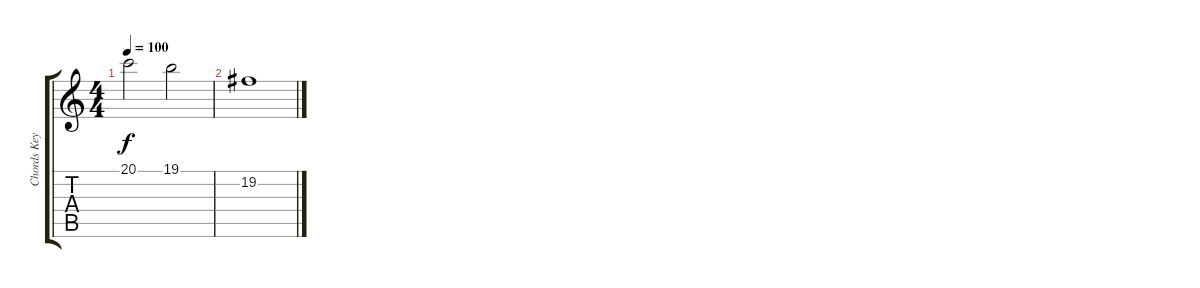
\track ("Chords Keyboard" "Chords Key") {instrument stringensemble1}
\staff {score tabs}
\tuning (E4 B3 G3 D3 A2 E2) {hide}
\ts (4 4)
\tempo 100
\clef g2
\ks c
20.1.2{dy f} 19.1.2 |
19.2.1
